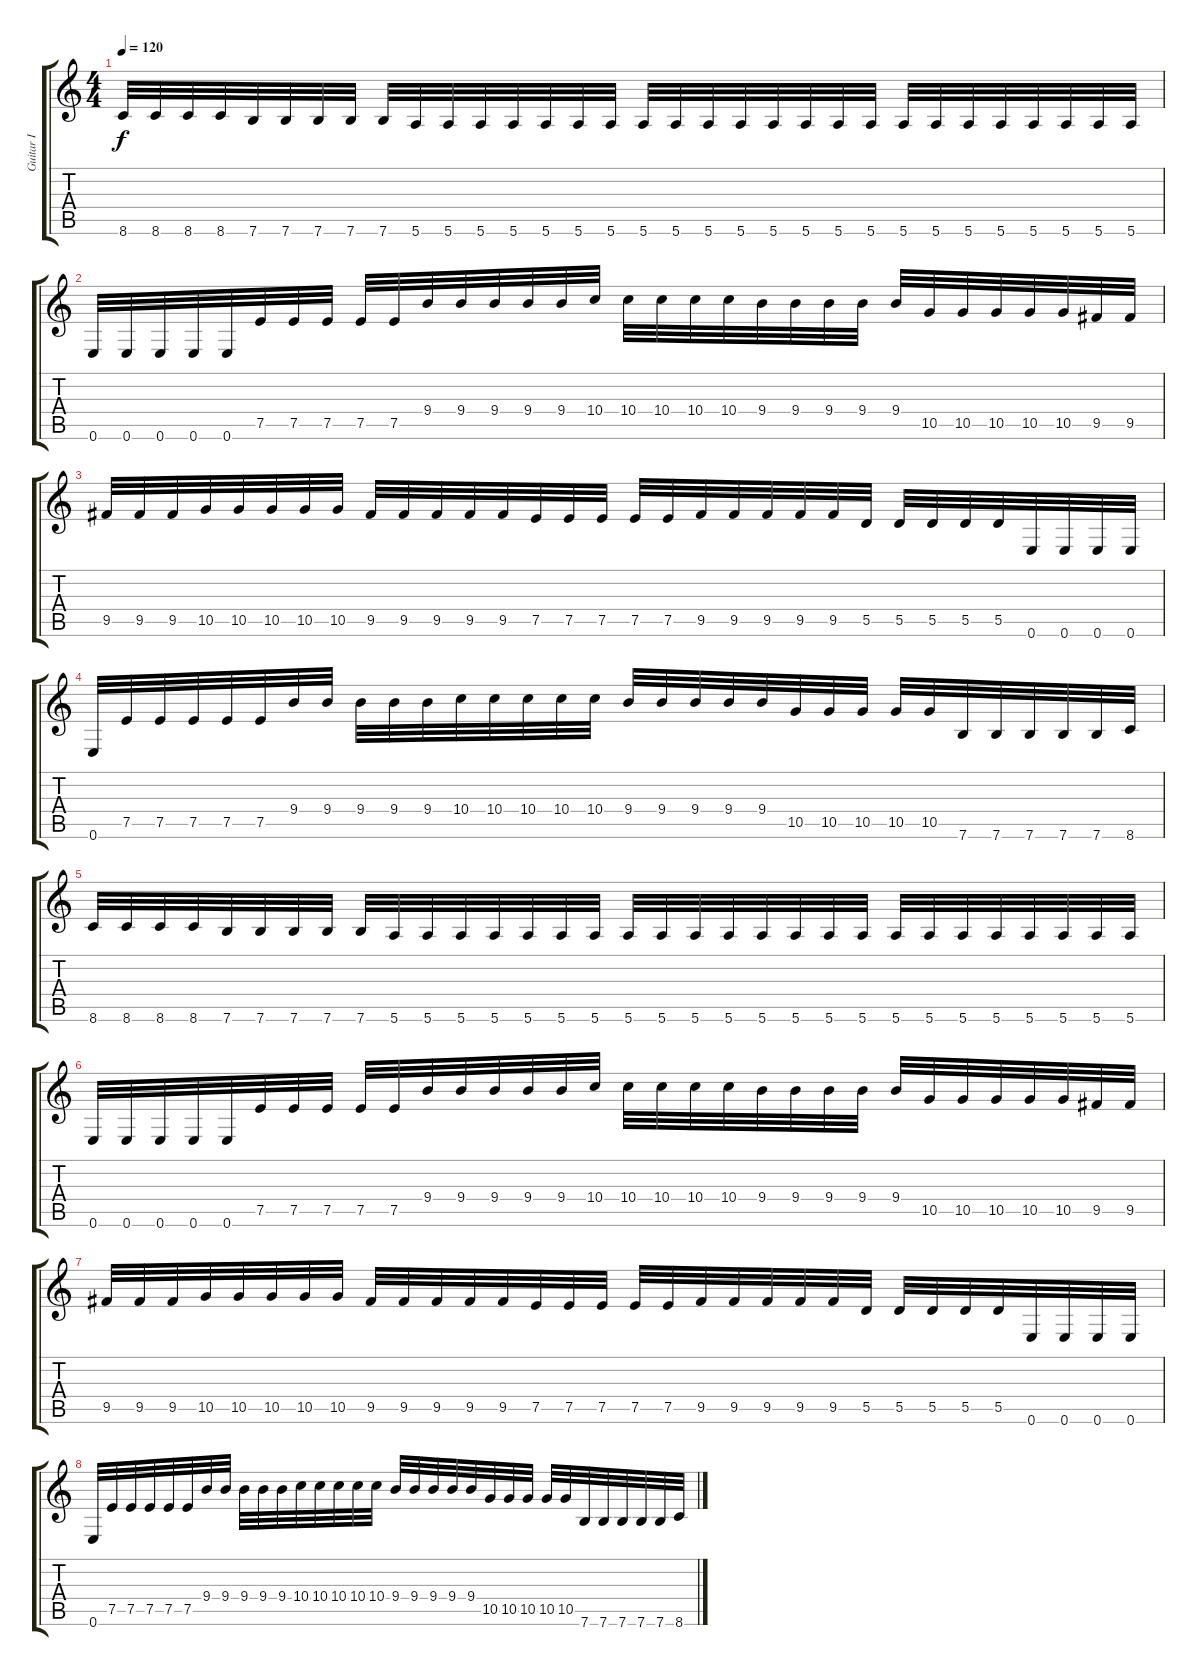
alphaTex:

\track ("Guitar I" "Guitar I") {instrument distortionguitar}
\staff {score tabs}
\tuning (E4 B3 G3 D3 A2 E2) {hide}
\ts (4 4)
\tempo 120
\clef g2
\ks c
8.6.32{dy f} 8.6.32 8.6.32 8.6.32 7.6.32 7.6.32 7.6.32 7.6.32 7.6.32 5.6.32 5.6.32 5.6.32 5.6.32 5.6.32 5.6.32 5.6.32 5.6.32 5.6.32 5.6.32 5.6.32 5.6.32 5.6.32 5.6.32 5.6.32 5.6.32 5.6.32 5.6.32 5.6.32 5.6.32 5.6.32 5.6.32 5.6.32 |
0.6.32 0.6.32 0.6.32 0.6.32 0.6.32 7.5.32 7.5.32 7.5.32 7.5.32 7.5.32 9.4.32 9.4.32 9.4.32 9.4.32 9.4.32 10.4.32 10.4.32 10.4.32 10.4.32 10.4.32 9.4.32 9.4.32 9.4.32 9.4.32 9.4.32 10.5.32 10.5.32 10.5.32 10.5.32 10.5.32 9.5.32 9.5.32 |
9.5.32 9.5.32 9.5.32 10.5.32 10.5.32 10.5.32 10.5.32 10.5.32 9.5.32 9.5.32 9.5.32 9.5.32 9.5.32 7.5.32 7.5.32 7.5.32 7.5.32 7.5.32 9.5.32 9.5.32 9.5.32 9.5.32 9.5.32 5.5.32 5.5.32 5.5.32 5.5.32 5.5.32 0.6.32 0.6.32 0.6.32 0.6.32 |
0.6.32 7.5.32 7.5.32 7.5.32 7.5.32 7.5.32 9.4.32 9.4.32 9.4.32 9.4.32 9.4.32 10.4.32 10.4.32 10.4.32 10.4.32 10.4.32 9.4.32 9.4.32 9.4.32 9.4.32 9.4.32 10.5.32 10.5.32 10.5.32 10.5.32 10.5.32 7.6.32 7.6.32 7.6.32 7.6.32 7.6.32 8.6.32 |
8.6.32 8.6.32 8.6.32 8.6.32 7.6.32 7.6.32 7.6.32 7.6.32 7.6.32 5.6.32 5.6.32 5.6.32 5.6.32 5.6.32 5.6.32 5.6.32 5.6.32 5.6.32 5.6.32 5.6.32 5.6.32 5.6.32 5.6.32 5.6.32 5.6.32 5.6.32 5.6.32 5.6.32 5.6.32 5.6.32 5.6.32 5.6.32 |
0.6.32 0.6.32 0.6.32 0.6.32 0.6.32 7.5.32 7.5.32 7.5.32 7.5.32 7.5.32 9.4.32 9.4.32 9.4.32 9.4.32 9.4.32 10.4.32 10.4.32 10.4.32 10.4.32 10.4.32 9.4.32 9.4.32 9.4.32 9.4.32 9.4.32 10.5.32 10.5.32 10.5.32 10.5.32 10.5.32 9.5.32 9.5.32 |
9.5.32 9.5.32 9.5.32 10.5.32 10.5.32 10.5.32 10.5.32 10.5.32 9.5.32 9.5.32 9.5.32 9.5.32 9.5.32 7.5.32 7.5.32 7.5.32 7.5.32 7.5.32 9.5.32 9.5.32 9.5.32 9.5.32 9.5.32 5.5.32 5.5.32 5.5.32 5.5.32 5.5.32 0.6.32 0.6.32 0.6.32 0.6.32 |
0.6.32 7.5.32 7.5.32 7.5.32 7.5.32 7.5.32 9.4.32 9.4.32 9.4.32 9.4.32 9.4.32 10.4.32 10.4.32 10.4.32 10.4.32 10.4.32 9.4.32 9.4.32 9.4.32 9.4.32 9.4.32 10.5.32 10.5.32 10.5.32 10.5.32 10.5.32 7.6.32 7.6.32 7.6.32 7.6.32 7.6.32 8.6.32
